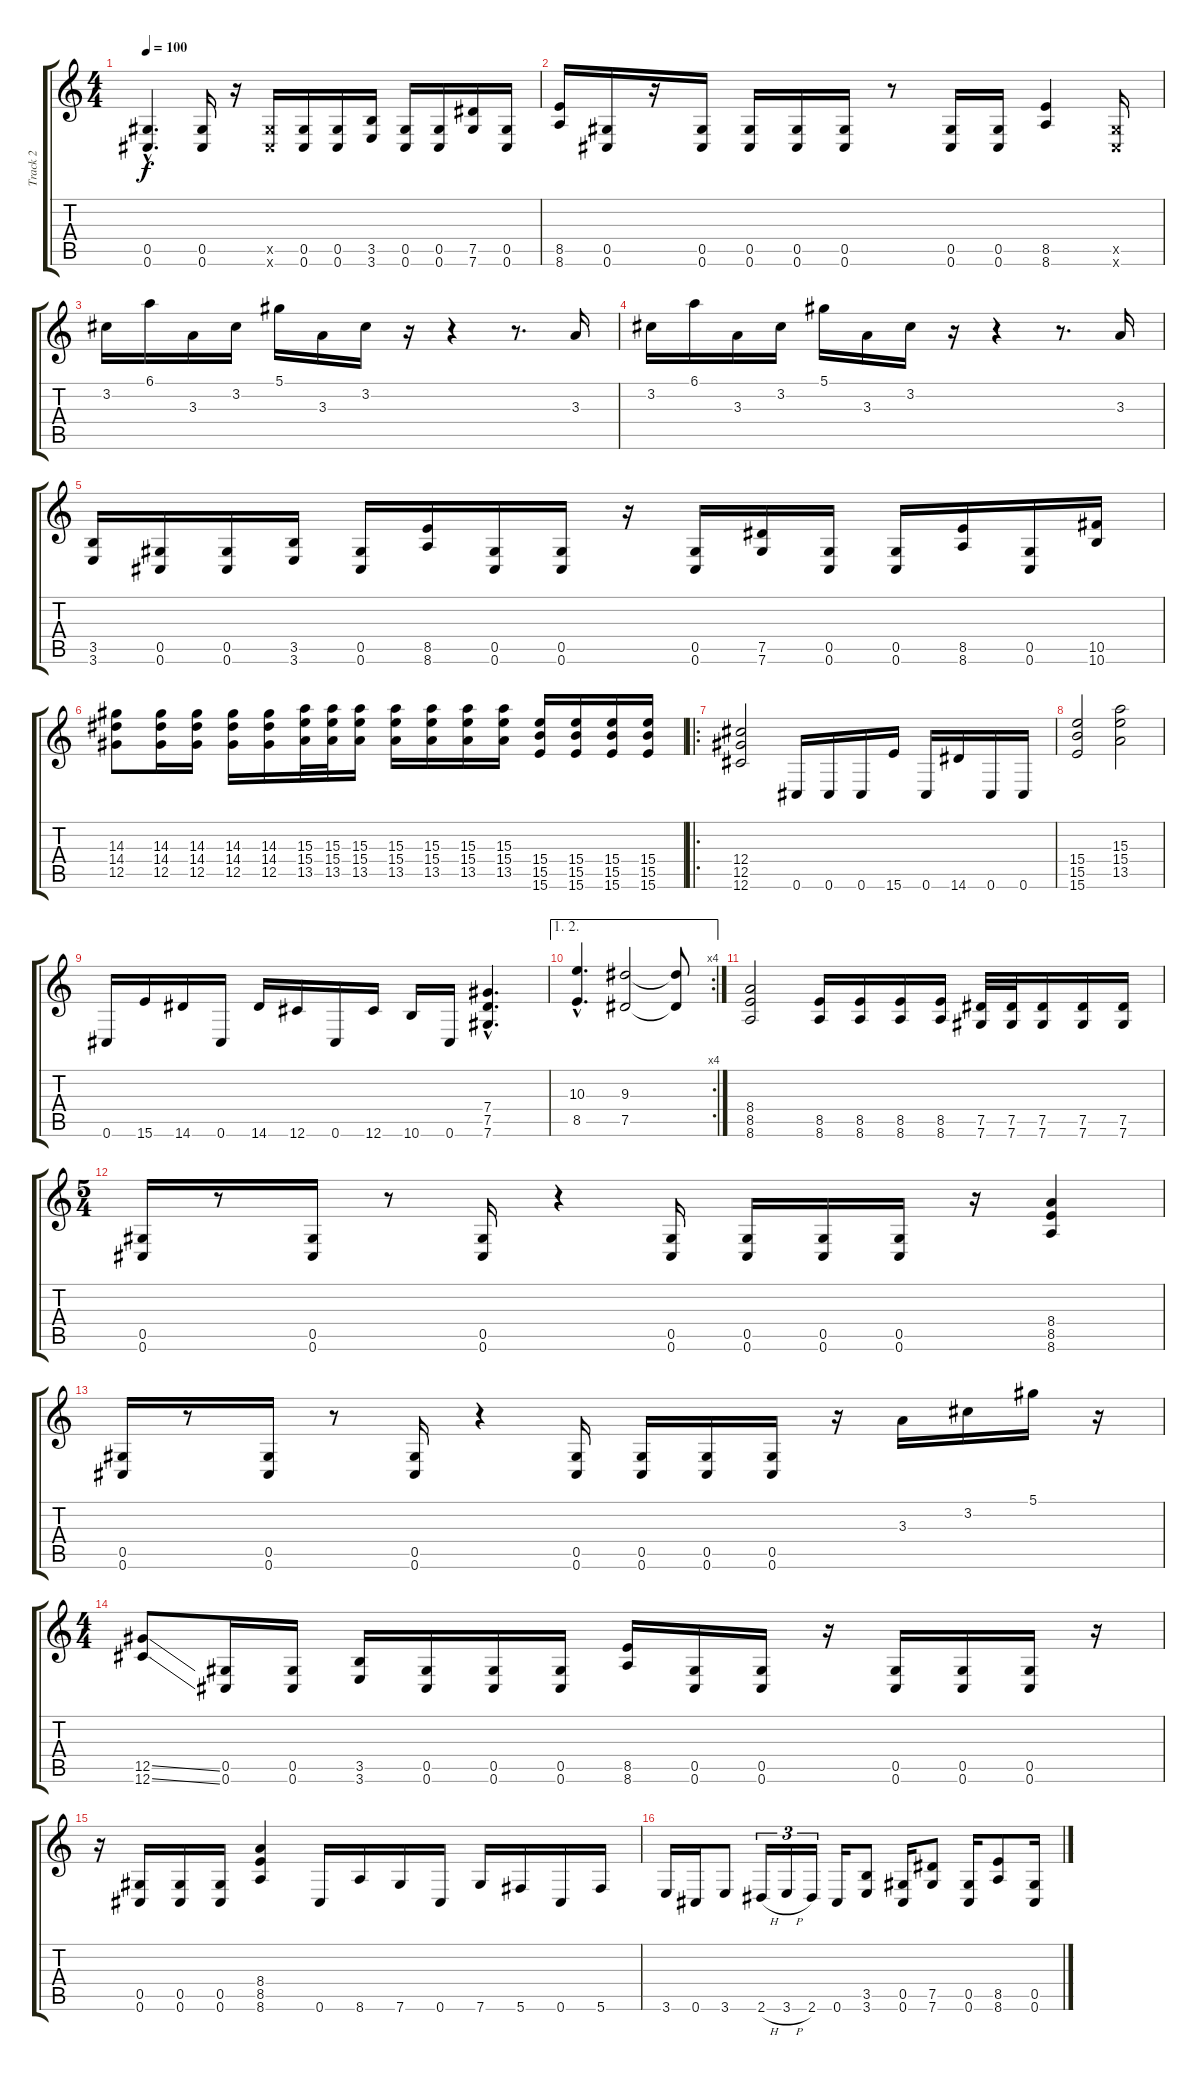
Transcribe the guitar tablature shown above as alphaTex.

\track ("Track 2" "Track 2") {instrument distortionguitar}
\staff {score tabs}
\tuning (Eb4 Bb3 Gb3 Db3 Ab2 Db2) {hide}
\ts (4 4)
\tempo 100
\clef g2
\ks c
(0.5{hac} 0.6{hac}).4{d dy f} (0.5 0.6).16 r.16 (0.5{x} 0.6{x}).16 (0.5 0.6).16 (0.5 0.6).16 (3.5 3.6).16 (0.5 0.6).16 (0.5 0.6).16 (7.5 7.6).16 (0.5 0.6).16 |
(8.5 8.6).16 (0.5 0.6).16 r.16 (0.5 0.6).16 (0.5 0.6).16 (0.5 0.6).16 (0.5 0.6).16 r.8 (0.5 0.6).16 (0.5 0.6).16 (8.5 8.6).4 (0.5{x} 0.6{x}).16 |
3.2.16 6.1.16 3.3.16 3.2.16 5.1.16 3.3.16 3.2.16 r.16 r.4 r.8{d} 3.3.16 |
3.2.16 6.1.16 3.3.16 3.2.16 5.1.16 3.3.16 3.2.16 r.16 r.4 r.8{d} 3.3.16 |
(3.5 3.6).16 (0.5 0.6).16 (0.5 0.6).16 (3.5 3.6).16 (0.5 0.6).16 (8.5 8.6).16 (0.5 0.6).16 (0.5 0.6).16 r.16 (0.5 0.6).16 (7.5 7.6).16 (0.5 0.6).16 (0.5 0.6).16 (8.5 8.6).16 (0.5 0.6).16 (10.5 10.6).16 |
(14.3 14.4 12.5).8 (14.3 14.4 12.5).16 (14.3 14.4 12.5).16 (14.3 14.4 12.5).16 (14.3 14.4 12.5).16 (15.3 15.4 13.5).32 (15.3 15.4 13.5).32 (15.3 15.4 13.5).16 (15.3 15.4 13.5).16 (15.3 15.4 13.5).16 (15.3 15.4 13.5).16 (15.3 15.4 13.5).16 (15.4 15.5 15.6).16 (15.4 15.5 15.6).16 (15.4 15.5 15.6).16 (15.4 15.5 15.6).16 |
\ro
(12.4 12.5 12.6).2 0.6.16 0.6.16 0.6.16 15.6.16 0.6.16 14.6.16 0.6.16 0.6.16 |
(15.4 15.5 15.6).2 (15.3 15.4 13.5).2 |
0.6.16 15.6.16 14.6.16 0.6.16 14.6.16 12.6.16 0.6.16 12.6.16 10.6.16 0.6.16 (7.4{hac} 7.5{hac} 7.6{hac}).4{d} |
\ae (1 2)
\rc 4
(10.3{hac} 8.5{hac}).4{d} (9.3 7.5).2 (9.3{t} 7.5{t}).8 |
(8.4 8.5 8.6).2 (8.5 8.6).16 (8.5 8.6).16 (8.5 8.6).16 (8.5 8.6).16 (7.5 7.6).32 (7.5 7.6).32 (7.5 7.6).16 (7.5 7.6).16 (7.5 7.6).16 |
\ts (5 4)
(0.5 0.6).16 r.8 (0.5 0.6).16 r.8 (0.5 0.6).16 r.4 (0.5 0.6).16 (0.5 0.6).16 (0.5 0.6).16 (0.5 0.6).16 r.16 (8.4 8.5 8.6).4 |
(0.5 0.6).16 r.8 (0.5 0.6).16 r.8 (0.5 0.6).16 r.4 (0.5 0.6).16 (0.5 0.6).16 (0.5 0.6).16 (0.5 0.6).16 r.16 3.3.16 3.2.16 5.1.16 r.16 |
\ts (4 4)
(12.5{ss} 12.6{ss}).8 (0.5 0.6).16 (0.5 0.6).16 (3.5 3.6).16 (0.5 0.6).16 (0.5 0.6).16 (0.5 0.6).16 (8.5 8.6).16 (0.5 0.6).16 (0.5 0.6).16 r.16 (0.5 0.6).16 (0.5 0.6).16 (0.5 0.6).16 r.16 |
r.16 (0.5 0.6).16 (0.5 0.6).16 (0.5 0.6).16 (8.4 8.5 8.6).4 0.6.16 8.6.16 7.6.16 0.6.16 7.6.16 5.6.16 0.6.16 5.6.16 |
3.6.16 0.6.16 3.6.8 2.6{h}.16{tu (3 2)} 3.6{h}.16{tu (3 2)} 2.6.16{tu (3 2)} 0.6.16 (3.5 3.6).8 (0.5 0.6).16 (7.5 7.6).8 (0.5 0.6).16 (8.5 8.6).8 (0.5 0.6).16
